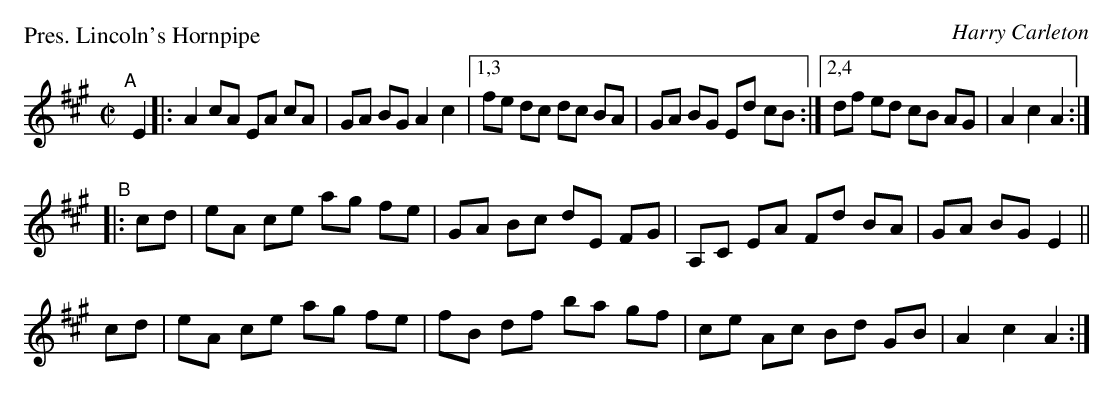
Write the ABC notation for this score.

X:1
P: Pres. Lincoln's Hornpipe
C: Harry Carleton
M: C|
L: 1/8
K: A
"^A"[|] E2 \
|: A2cA EA cA | GA BG A2 c2 |[1,3 fe dc dc BA | GA BG Ed cB \
                           :|[2,4 df ed cB AG | A2 c2 A2 :|
"^B"|:\
cd | eA ce ag fe | GA Bc dE FG | A,C EA Fd BA | GA BG E2 ||
cd | eA ce ag fe | fB df ba gf |  ce Ac Bd GB | A2 c2 A2 :|
